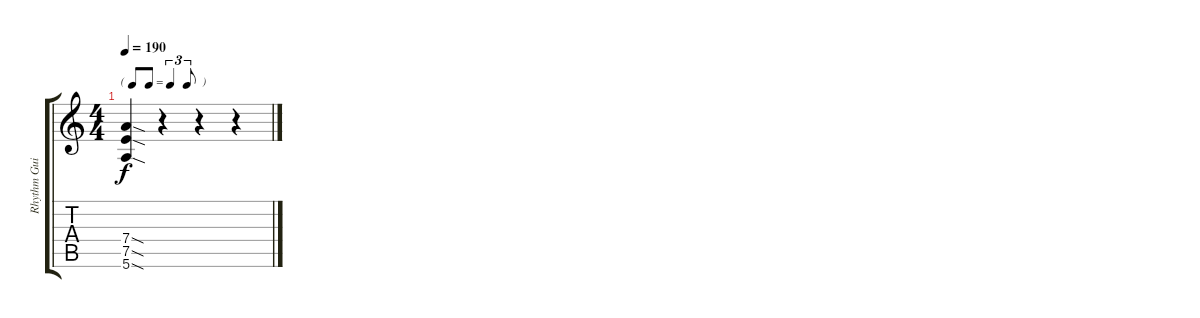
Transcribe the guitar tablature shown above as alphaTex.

\track ("Rhythm Guitar left" "Rhythm Gui") {instrument distortionguitar}
\staff {score tabs}
\tuning (E4 B3 G3 D3 A2 E2) {hide}
\ts (4 4)
\tf triplet8th
\tempo 190
\clef g2
\ks c
(7.4{sod} 7.5{sod} 5.6{sod}).4{dy f} r.4 r.4 r.4
